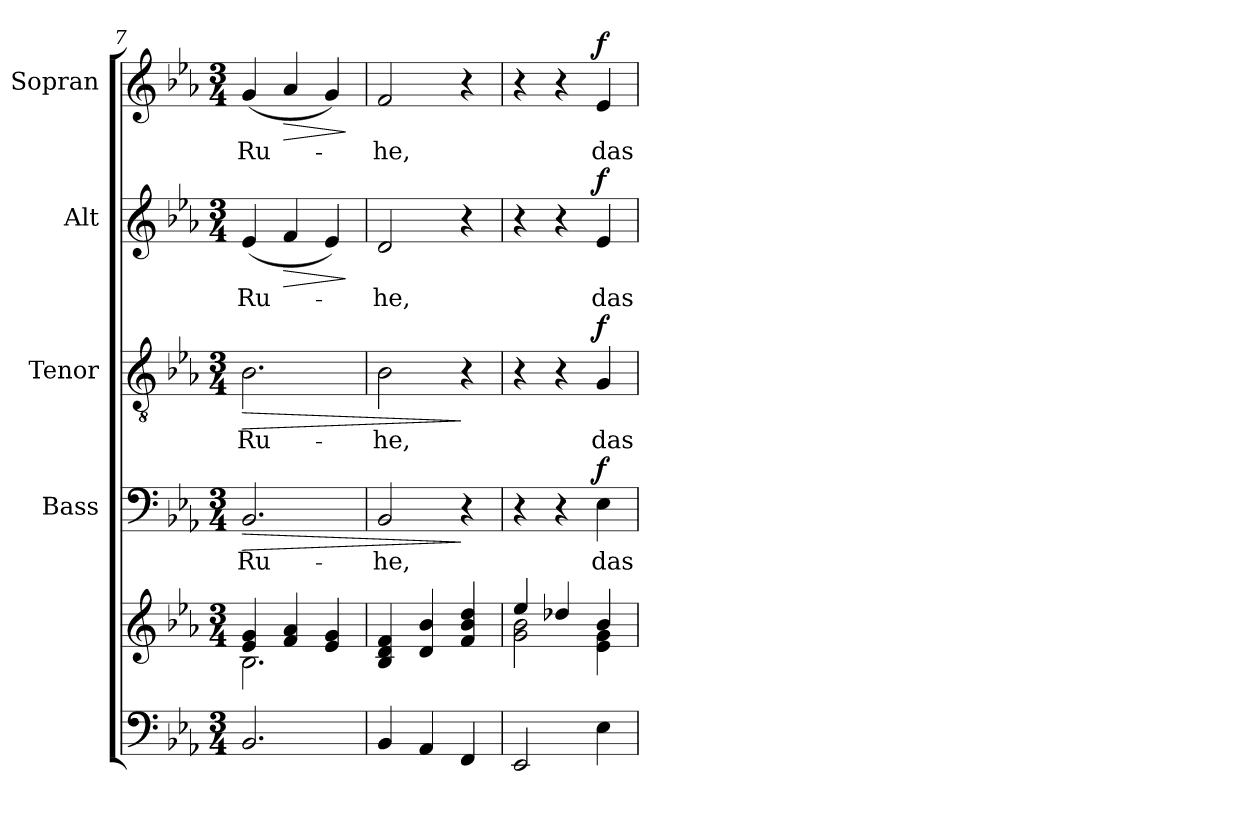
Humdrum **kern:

**kern	**kern	**kern	**text	**dynam	**kern	**text	**dynam	**kern	**text	**dynam	**kern	**text	**dynam
*part5	*part5	*part4	*part4	*part4	*part3	*part3	*part3	*part2	*part2	*part2	*part1	*part1	*part1
*staff6	*staff5	*staff4	*staff4	*staff4	*staff3	*staff3	*staff3	*staff2	*staff2	*staff2	*staff1	*staff1	*staff1
*	*	*I"Bass	*	*	*I"Tenor	*	*	*I"Alt	*	*	*I"Sopran	*	*
*	*	*I'B.	*	*	*I'T.	*	*	*I'A.	*	*	*I'S.	*	*
!!LO:LB:g=z
*clefF4	*clefG2	*clefF4	*	*	*clefGv2	*	*	*clefG2	*	*	*clefG2	*	*
*k[b-e-a-]	*k[b-e-a-]	*k[b-e-a-]	*	*	*k[b-e-a-]	*	*	*k[b-e-a-]	*	*	*k[b-e-a-]	*	*
*E-:	*E-:	*E-:	*	*	*E-:	*	*	*E-:	*	*	*E-:	*	*
*M3/4	*M3/4	*M3/4	*	*	*M3/4	*	*	*M3/4	*	*	*M3/4	*	*
=7	=7	=7	=7	=7	=7	=7	=7	=7	=7	=7	=7	=7	=7
*	*^	*	*	*	*	*	*	*	*	*	*	*	*
!	!	!	!	!LO:LY:b	!LO:HP:b	!	!LO:LY:b	!LO:HP:b	!	!LO:LY:b	!	!	!LO:LY:b	!
2.BB-/	4e-/ 4g/	2.B-\	2.BB-/	Ru-	>	2.B-\	Ru-	>	(<4e-/	Ru-	.	(<4g/	Ru-	.
!	!	!	!	!	!	!	!	!	!	!	!LO:HP:b	!	!	!LO:HP:b
.	4f/ 4a-/	.	.	.	.	.	.	.	4f/	.	>	4a-/	.	>
.	4e-/ 4g/	.	.	.	.	.	.	.	4e-/)	.	.	4g/)	.	.
*	*v	*v	*	*	*	*	*	*	*	*	*	*	*	*
.	.	.	.	.	.	.	.	.	.	]	.	.	]
=8	=8	=8	=8	=8	=8	=8	=8	=8	=8	=8	=8	=8	=8
!	!	!	!LO:LY:b	!	!	!LO:LY:b	!	!	!LO:LY:b	!	!	!LO:LY:b	!
4BB-/	4B-/ 4d/ 4f/	2BB-/	-he,	.	2B-\	-he,	.	2d/	-he,	.	2f/	-he,	.
4AA-/	4d/ 4b-/	.	.	.	.	.	.	.	.	.	.	.	.
4FF/	4f/ 4b-/ 4dd/	4r	.	]	4r	.	]	4r	.	.	4r	.	.
=9	=9	=9	=9	=9	=9	=9	=9	=9	=9	=9	=9	=9	=9
*	*^	*	*	*	*	*	*	*	*	*	*	*	*
2EE-/	4ee-/	2g\ 2b-\	4r	.	.	4r	.	.	4r	.	.	4r	.	.
.	4dd-X/	.	4r	.	.	4r	.	.	4r	.	.	4r	.	.
!	!	!	!	!LO:LY:b	!LO:DY:a	!	!LO:LY:b	!LO:DY:a	!	!LO:LY:b	!LO:DY:a	!	!LO:LY:b	!LO:DY:a
4E-\	4b-/	4e-\ 4g\	4E-\	das	f	4G/	das	f	4e-/	das	f	4e-/	das	f
*	*v	*v	*	*	*	*	*	*	*	*	*	*	*	*
=	=	=	=	=	=	=	=	=	=	=	=	=	=
*-	*-	*-	*-	*-	*-	*-	*-	*-	*-	*-	*-	*-	*-
